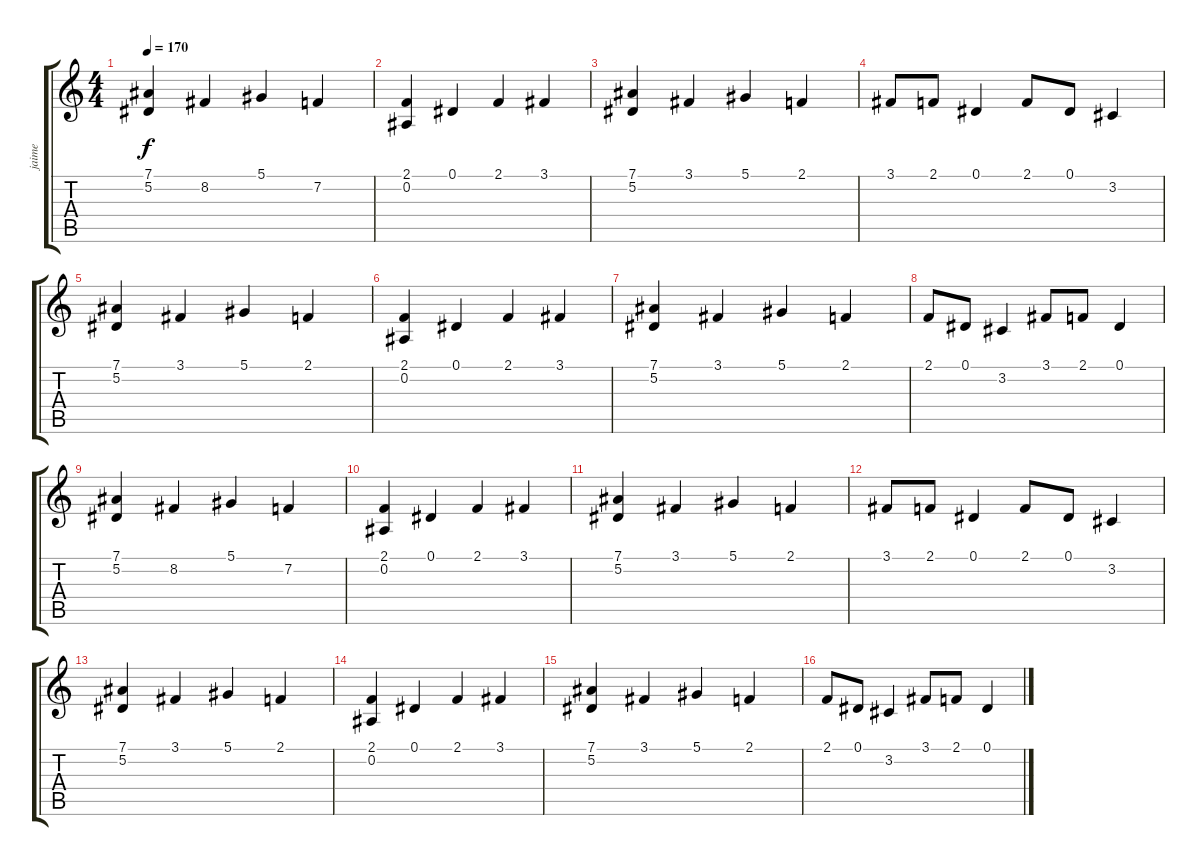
\track ("jaime" "jaime") {instrument churchorgan}
\staff {score tabs}
\tuning (Eb4 Bb3 Gb3 Db3 Ab2 Eb2) {hide}
\ts (4 4)
\tempo 170
\clef g2
\ks c
(7.1 5.2).4{dy f} 8.2.4 5.1.4 7.2.4 |
(2.1 0.2).4 0.1.4 2.1.4 3.1.4 |
(7.1 5.2).4 3.1.4 5.1.4 2.1.4 |
3.1.8 2.1.8 0.1.4 2.1.8 0.1.8 3.2.4 |
(7.1 5.2).4 3.1.4 5.1.4 2.1.4 |
(2.1 0.2).4 0.1.4 2.1.4 3.1.4 |
(7.1 5.2).4 3.1.4 5.1.4 2.1.4 |
2.1.8 0.1.8 3.2.4 3.1.8 2.1.8 0.1.4 |
(7.1 5.2).4 8.2.4 5.1.4 7.2.4 |
(2.1 0.2).4 0.1.4 2.1.4 3.1.4 |
(7.1 5.2).4 3.1.4 5.1.4 2.1.4 |
3.1.8 2.1.8 0.1.4 2.1.8 0.1.8 3.2.4 |
(7.1 5.2).4 3.1.4 5.1.4 2.1.4 |
(2.1 0.2).4 0.1.4 2.1.4 3.1.4 |
(7.1 5.2).4 3.1.4 5.1.4 2.1.4 |
2.1.8 0.1.8 3.2.4 3.1.8 2.1.8 0.1.4
